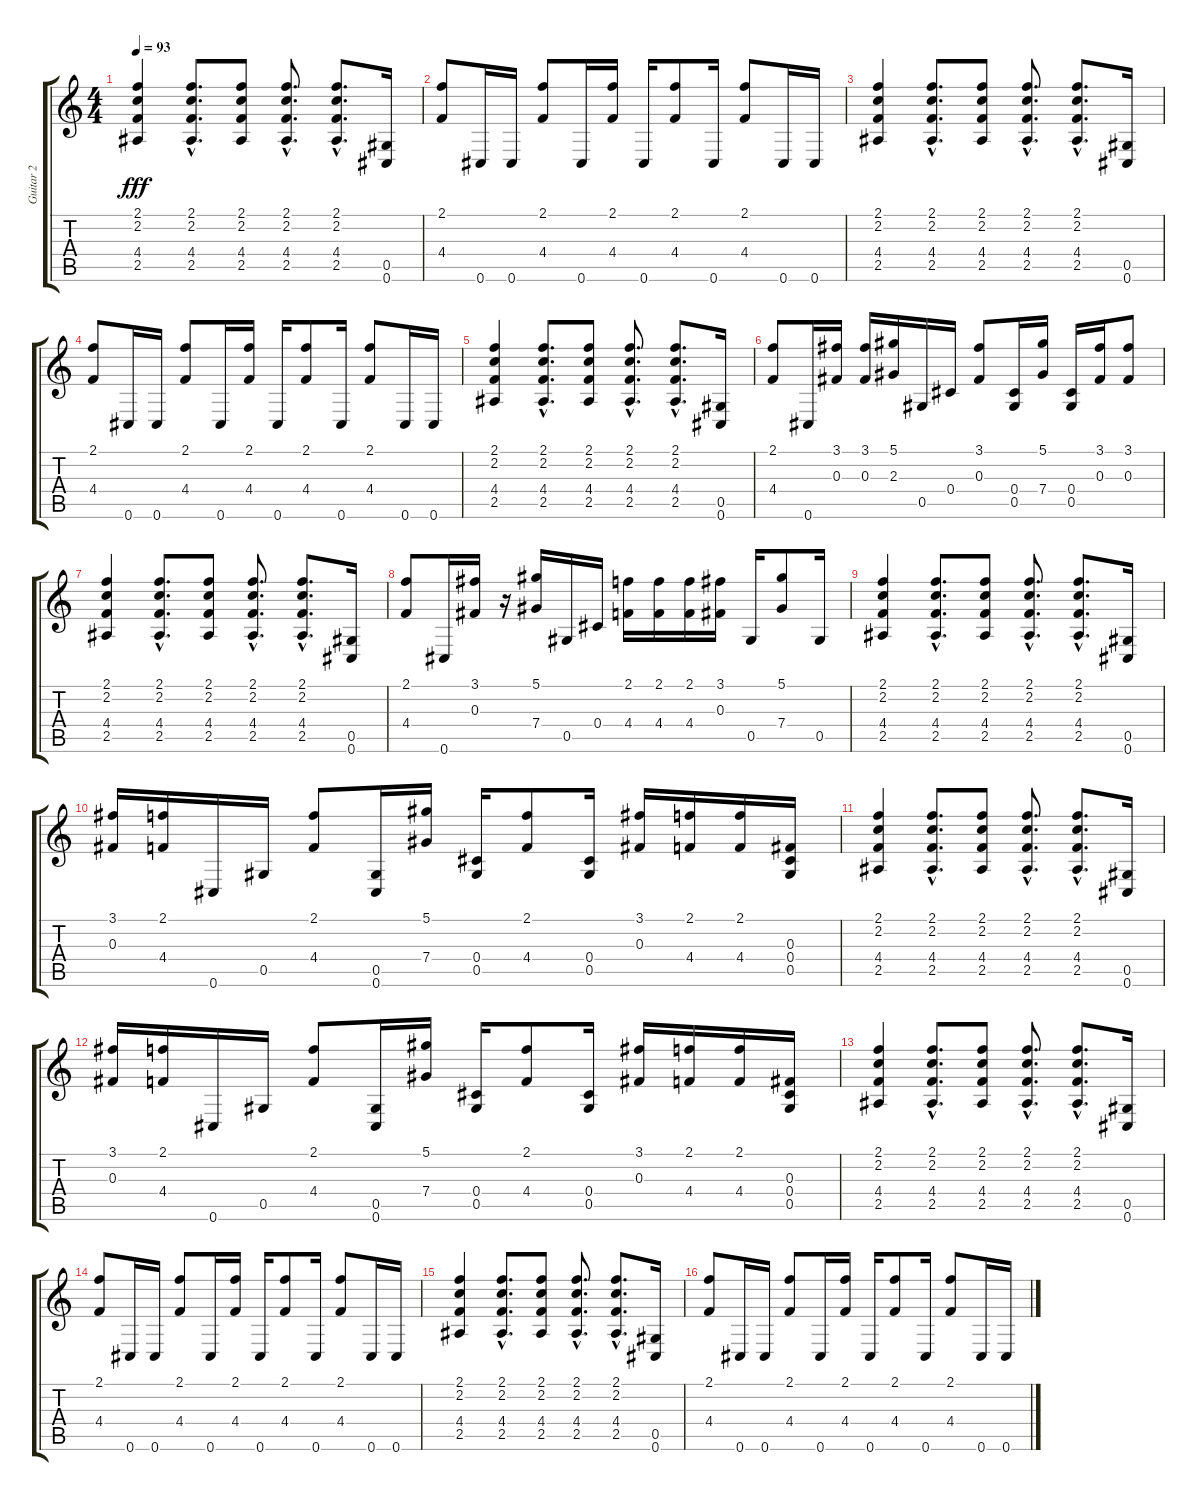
\track ("Guitar 2" "Guitar 2") {instrument distortionguitar}
\staff {score tabs}
\tuning (Eb4 Bb3 Gb3 Db3 Ab2 Db2) {hide}
\ts (4 4)
\tempo 93
\clef g2
\ks c
(2.1 2.2 4.4 2.5).4{dy fff} (2.1{hac} 2.2{hac} 4.4{hac} 2.5{hac}).8{d} (2.1 2.2 4.4 2.5).8 (2.1{hac} 2.2{hac} 4.4{hac} 2.5{hac}).8{d} (2.1{hac} 2.2{hac} 4.4{hac} 2.5{hac}).8{d} (0.5 0.6).16 |
(2.1 4.4).8 0.6.16 0.6.16 (2.1 4.4).8 0.6.16 (2.1 4.4).16 0.6.16 (2.1 4.4).8 0.6.16 (2.1 4.4).8 0.6.16 0.6.16 |
(2.1 2.2 4.4 2.5).4 (2.1{hac} 2.2{hac} 4.4{hac} 2.5{hac}).8{d} (2.1 2.2 4.4 2.5).8 (2.1{hac} 2.2{hac} 4.4{hac} 2.5{hac}).8{d} (2.1{hac} 2.2{hac} 4.4{hac} 2.5{hac}).8{d} (0.5 0.6).16 |
(2.1 4.4).8 0.6.16 0.6.16 (2.1 4.4).8 0.6.16 (2.1 4.4).16 0.6.16 (2.1 4.4).8 0.6.16 (2.1 4.4).8 0.6.16 0.6.16 |
(2.1 2.2 4.4 2.5).4 (2.1{hac} 2.2{hac} 4.4{hac} 2.5{hac}).8{d} (2.1 2.2 4.4 2.5).8 (2.1{hac} 2.2{hac} 4.4{hac} 2.5{hac}).8{d} (2.1{hac} 2.2{hac} 4.4{hac} 2.5{hac}).8{d} (0.5 0.6).16 |
(2.1 4.4).8{volume 14} 0.6.16 (3.1 0.3).16 (3.1 0.3).16 (5.1 2.3).16 0.5.16 0.4.16 (3.1 0.3).8 (0.4 0.5).16 (5.1 7.4).16 (0.4 0.5).16 (3.1 0.3).16 (3.1 0.3).8 |
(2.1 2.2 4.4 2.5).4 (2.1{hac} 2.2{hac} 4.4{hac} 2.5{hac}).8{d} (2.1 2.2 4.4 2.5).8 (2.1{hac} 2.2{hac} 4.4{hac} 2.5{hac}).8{d} (2.1{hac} 2.2{hac} 4.4{hac} 2.5{hac}).8{d} (0.5 0.6).16 |
(2.1 4.4).8{volume 12} 0.6.16 (3.1 0.3).16 r.16 (5.1 7.4).16 0.5.16 0.4.16 (2.1 4.4).16 (2.1 4.4).16 (2.1 4.4).16 (3.1 0.3).16 0.5.16 (5.1 7.4).8 0.5.16 |
(2.1 2.2 4.4 2.5).4 (2.1{hac} 2.2{hac} 4.4{hac} 2.5{hac}).8{d} (2.1 2.2 4.4 2.5).8 (2.1{hac} 2.2{hac} 4.4{hac} 2.5{hac}).8{d} (2.1{hac} 2.2{hac} 4.4{hac} 2.5{hac}).8{d} (0.5 0.6).16 |
(3.1 0.3).16{volume 11} (2.1 4.4).16 0.6.16 0.5.16 (2.1 4.4).8 (0.5 0.6).16 (5.1 7.4).16 (0.4 0.5).16 (2.1 4.4).8 (0.4 0.5).16 (3.1 0.3).16 (2.1 4.4).16 (2.1 4.4).16 (0.3 0.4 0.5).16 |
(2.1 2.2 4.4 2.5).4 (2.1{hac} 2.2{hac} 4.4{hac} 2.5{hac}).8{d} (2.1 2.2 4.4 2.5).8 (2.1{hac} 2.2{hac} 4.4{hac} 2.5{hac}).8{d} (2.1{hac} 2.2{hac} 4.4{hac} 2.5{hac}).8{d} (0.5 0.6).16 |
(3.1 0.3).16{volume 10} (2.1 4.4).16 0.6.16 0.5.16 (2.1 4.4).8 (0.5 0.6).16 (5.1 7.4).16 (0.4 0.5).16 (2.1 4.4).8 (0.4 0.5).16 (3.1 0.3).16 (2.1 4.4).16 (2.1 4.4).16 (0.3 0.4 0.5).16 |
(2.1 2.2 4.4 2.5).4 (2.1{hac} 2.2{hac} 4.4{hac} 2.5{hac}).8{d} (2.1 2.2 4.4 2.5).8 (2.1{hac} 2.2{hac} 4.4{hac} 2.5{hac}).8{d} (2.1{hac} 2.2{hac} 4.4{hac} 2.5{hac}).8{d} (0.5 0.6).16 |
(2.1 4.4).8{volume 9} 0.6.16 0.6.16 (2.1 4.4).8 0.6.16 (2.1 4.4).16 0.6.16 (2.1 4.4).8 0.6.16 (2.1 4.4).8 0.6.16 0.6.16 |
(2.1 2.2 4.4 2.5).4 (2.1{hac} 2.2{hac} 4.4{hac} 2.5{hac}).8{d} (2.1 2.2 4.4 2.5).8 (2.1{hac} 2.2{hac} 4.4{hac} 2.5{hac}).8{d} (2.1{hac} 2.2{hac} 4.4{hac} 2.5{hac}).8{d} (0.5 0.6).16 |
(2.1 4.4).8{volume 8} 0.6.16 0.6.16 (2.1 4.4).8 0.6.16 (2.1 4.4).16 0.6.16 (2.1 4.4).8 0.6.16 (2.1 4.4).8 0.6.16 0.6.16
